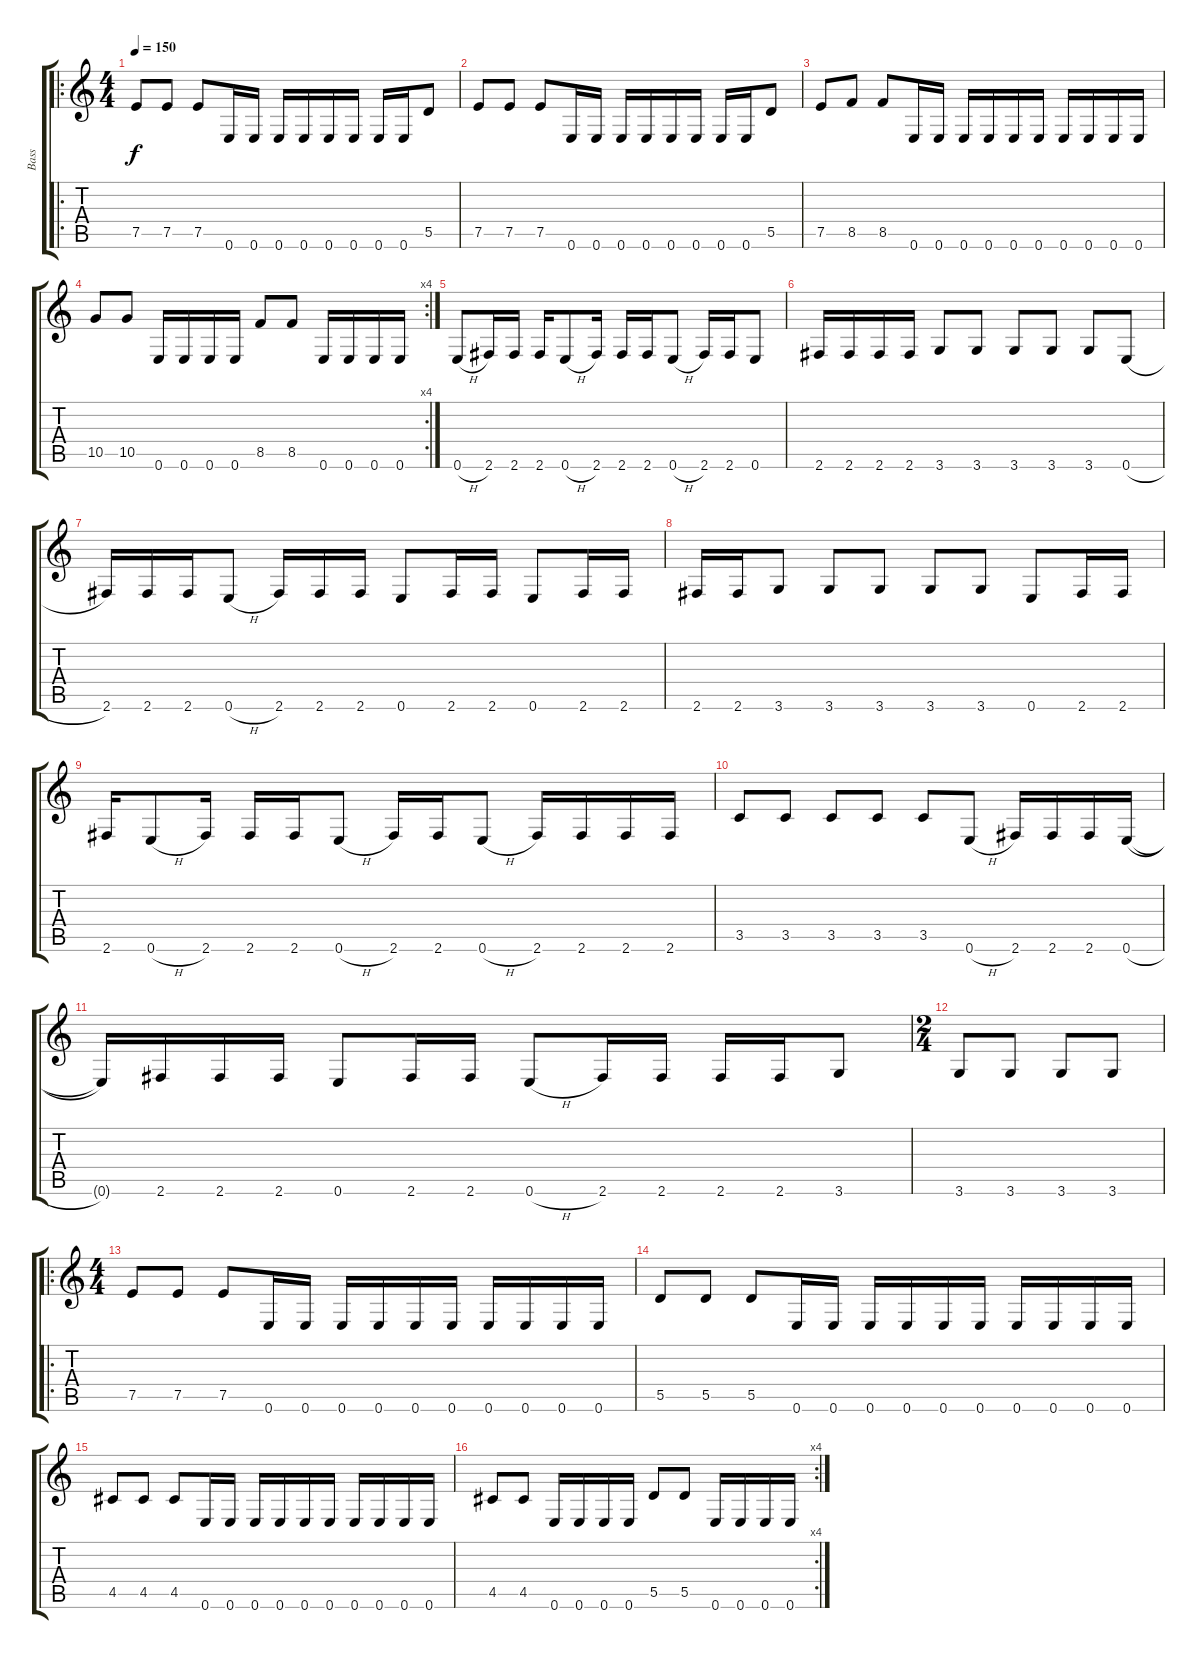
\track ("Bass" "Bass") {instrument electricbassfinger}
\staff {score tabs}
\tuning (E4 B3 G3 D3 A2 E2) {hide}
\ro
\ts (4 4)
\tempo 150
\clef g2
\ks c
7.5.8{dy f} 7.5.8 7.5.8 0.6.16 0.6.16 0.6.16 0.6.16 0.6.16 0.6.16 0.6.16 0.6.16 5.5.8 |
7.5.8 7.5.8 7.5.8 0.6.16 0.6.16 0.6.16 0.6.16 0.6.16 0.6.16 0.6.16 0.6.16 5.5.8 |
7.5.8 8.5.8 8.5.8 0.6.16 0.6.16 0.6.16 0.6.16 0.6.16 0.6.16 0.6.16 0.6.16 0.6.16 0.6.16 |
\rc 4
10.5.8 10.5.8 0.6.16 0.6.16 0.6.16 0.6.16 8.5.8 8.5.8 0.6.16 0.6.16 0.6.16 0.6.16 |
0.6{h}.8 2.6.16 2.6.16 2.6.16 0.6{h}.8 2.6.16 2.6.16 2.6.16 0.6{h}.8 2.6.16 2.6.16 0.6.8 |
2.6.16 2.6.16 2.6.16 2.6.16 3.6.8 3.6.8 3.6.8 3.6.8 3.6.8 0.6{h}.8 |
2.6.16 2.6.16 2.6.16 0.6{h}.8 2.6.16 2.6.16 2.6.16 0.6.8 2.6.16 2.6.16 0.6.8 2.6.16 2.6.16 |
2.6.16 2.6.16 3.6.8 3.6.8 3.6.8 3.6.8 3.6.8 0.6.8 2.6.16 2.6.16 |
2.6.16 0.6{h}.8 2.6.16 2.6.16 2.6.16 0.6{h}.8 2.6.16 2.6.16 0.6{h}.8 2.6.16 2.6.16 2.6.16 2.6.16 |
3.5.8 3.5.8 3.5.8 3.5.8 3.5.8 0.6{h}.8 2.6.16 2.6.16 2.6.16 0.6{h}.16 |
0.6{t}.16 2.6.16 2.6.16 2.6.16 0.6.8 2.6.16 2.6.16 0.6{h}.8 2.6.16 2.6.16 2.6.16 2.6.16 3.6.8 |
\ts (2 4)
3.6.8 3.6.8 3.6.8 3.6.8 |
\ro
\ts (4 4)
7.5.8 7.5.8 7.5.8 0.6.16 0.6.16 0.6.16 0.6.16 0.6.16 0.6.16 0.6.16 0.6.16 0.6.16 0.6.16 |
5.5.8 5.5.8 5.5.8 0.6.16 0.6.16 0.6.16 0.6.16 0.6.16 0.6.16 0.6.16 0.6.16 0.6.16 0.6.16 |
4.5.8 4.5.8 4.5.8 0.6.16 0.6.16 0.6.16 0.6.16 0.6.16 0.6.16 0.6.16 0.6.16 0.6.16 0.6.16 |
\rc 4
4.5.8 4.5.8 0.6.16 0.6.16 0.6.16 0.6.16 5.5.8 5.5.8 0.6.16 0.6.16 0.6.16 0.6.16
